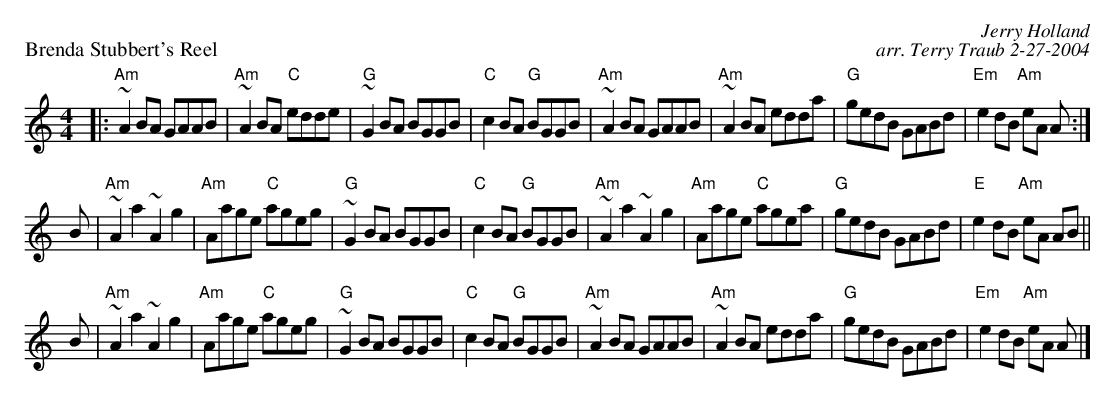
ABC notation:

X:1
P: Brenda Stubbert's Reel
C: Jerry Holland
C: arr. Terry Traub 2-27-2004
M: 4/4
L: 1/8
K: Am
|: "Am" ~A2 BA GAAB|"Am"~A2 BA "C"edde|"G"~G2 BA BGGB|"C"c2 BA "G"BGGB|"Am"~A2 BA GAAB|"Am"~A2 BA edda|"G"gedB GABd|"Em"e2 dB "Am"eA A:|
B|"Am"~A2 a2 ~A2 g2|"Am"Aage "C"ageg|"G"~G2 BA BGGB |"C"c2 BA "G"BGGB|"Am"~A2 a2 ~A2 g2|"Am"Aage "C"agea|"G"gedB GABd|"E"e2 dB "Am"eA AB ||
B|"Am"~A2 a2 ~A2 g2|"Am"Aage "C"ageg|"G"~G2 BA BGGB |"C"c2 BA "G"BGGB|"Am"~A2 BA GAAB|"Am"~A2 BA edda|"G"gedB GABd|"Em"e2 dB "Am"eA A|]
